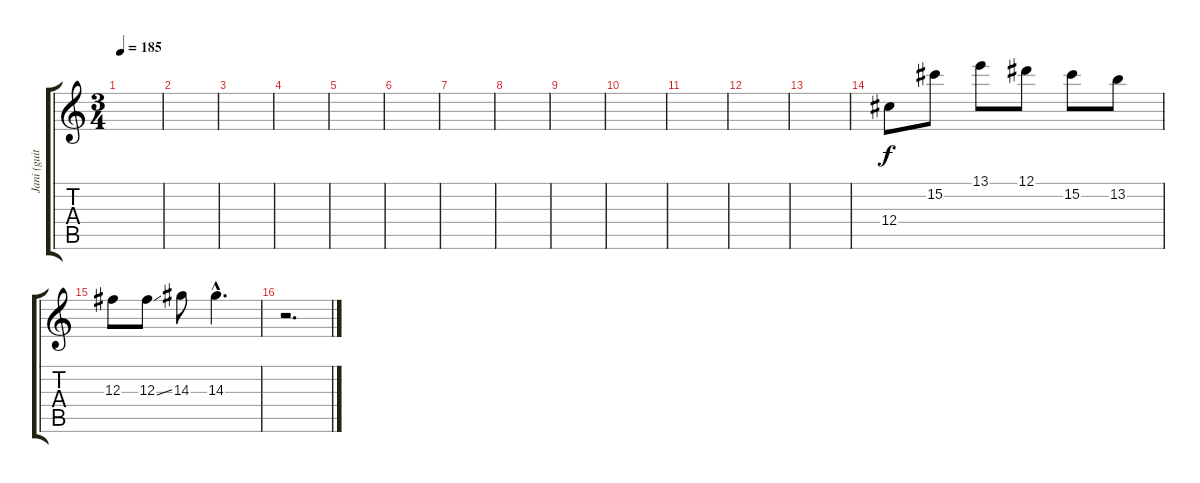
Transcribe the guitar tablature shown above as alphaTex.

\track ("Jani (guitar solo)" "Jani (guit") {instrument acousticguitarnylon}
\staff {score tabs}
\tuning (Eb4 Bb3 Gb3 Db3 Ab2 Eb2) {hide}
\ts (3 4)
\tempo 185
\clef g2
\ks c
|
|
|
|
|
|
|
|
|
|
|
|
|
12.4.8 15.2.8 13.1.8 12.1.8 15.2.8 13.2.8 |
12.3.8 12.3{ss}.8 14.3.8 14.3{hac}.4{d} |
r.2{d}
